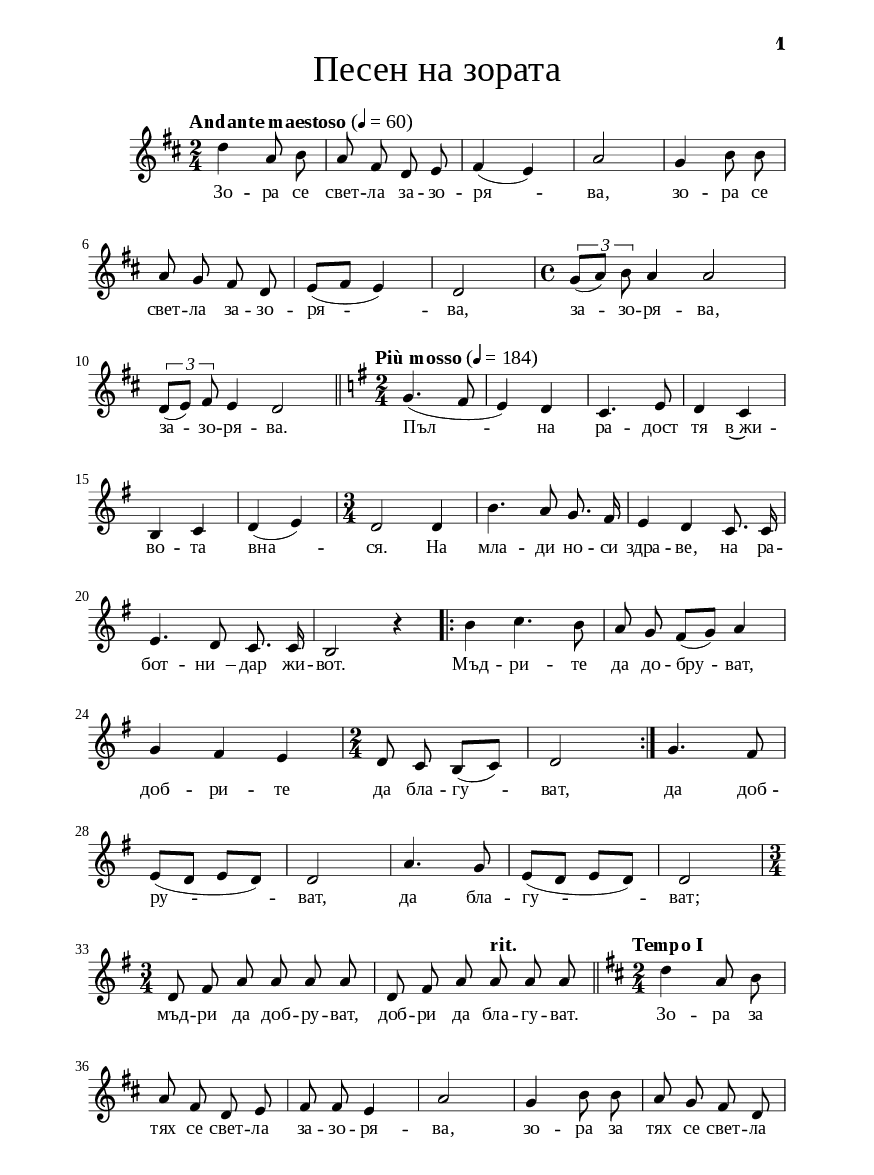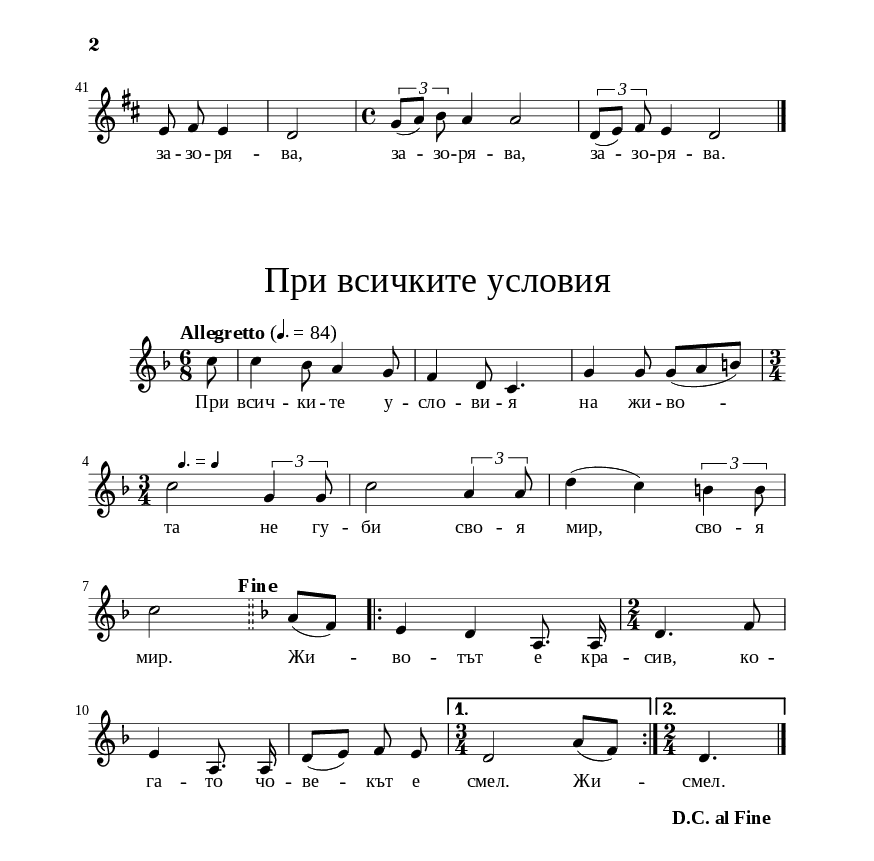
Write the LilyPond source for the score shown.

\version "2.24.4"

% include paper part and global functions
\include "include/globals.ily"

\bookpart {
  \label #'ref106
  \tocItem \markup "Песен на зората"
  \include "include/bookpart-paper.ily"
  \score {
    \include "include/score-layout.ily"

    \new Voice \relative c' {
      \clef treble
      \key d \major
      \time 2/4
      \tempoFunc "Andante maestoso" 4 "60"
      \autoBeamOff
      d'4 a8 b8 | a8 fis8 d e | fis4 ( e4 ) | a2 | g4 b8 b| \break

      a8 g fis d | e [ ( fis ] e4 )  | d2 | \time 4/4 \tuplet 3/2 { { g8 [ (   a8 ) ] b8 } } a4 a2 \break

      \tuplet 3/2 {    { d,8 [( e8 )] } fis8 } e4 d2 \bar "||"  \key g \major \time 2/4
      \tempoFunc "Più mosso" 4 "184"
      g4. ( fis8 | e4 ) d4 | c4. e8 |  d4 c | \break

      b4 c | d (e) | \time 3/4 d2 d4 | b'4. a8 g8. fis16 | e4 d c8. c16  | \break

      e4. d8 c8. c16 | b2 r4 \bar ".|:"
      b'4 c4. b8 | a8 g fis [(g)] a4  \break

      g4 fis e | \time 2/4 d8 c b8 [(c8) ] | d2 |
      \bar ":|." g4. fis8 | \break

      e8 [( d ] e [d ]) | d2 | a'4. g8  |  e8 [( d8  ] e8 [d8 ]) | d2 | \break

      \time 3/4 d8 fis a a a a | d, fis a \tempo "rit." a a a \bar "||" \key d \major \time 2/4 \tempo "Tempo I" d4 a8 b | \break

      a8 fis d e | fis fis e4| a2 | g4 b8 b | a g fis d | \break

      e8 fis e4 | d2 | \time 4/4 \tuplet 3/2 { g8 [(a8)] b } a4 a2 | \tuplet 3/2 {d,8 [(e8)] fis8  }e4 d2 \bar "|."


    }

    \addlyrics {
      Зо -- ра се свет -- ла за -- зо -- ря -- ва,
      зо -- ра се свет -- ла за -- зо -- ря -- ва,
      за -- зо -- ря -- ва, за -- зо -- ря -- ва.

      Пъл -- на ра -- дост тя в~жи -- во -- та вна -- ся.

      На мла -- ди но -- си здра -- ве,

      на ра -- бот -- "ни  –" дар жи -- вот.

      Мъд -- ри -- те да до -- бру -- ват,

      доб -- ри -- те да бла -- гу -- ват,

      да доб -- ру -- ват, да бла -- гу -- ват;

      мъд -- ри да доб -- ру -- ват,

      доб -- ри да бла -- гу -- ват.

      Зо -- ра за тях се свет -- ла за -- зо -- ря -- ва,

      зо -- ра за тях се свет -- ла за -- зо -- ря -- ва,

      за -- зо -- ря -- ва, за -- зо -- ря -- ва.
    }

    \header {
      title = \titleFunc #'ref_desc_11 "Песен на зората" "Pesen na zorata"
    }

    \midi{}

  } % score

  \markup \vspace #4

  \label #'ref107
  \tocItem \markup "При всичките условия"
  \include "include/bookpart-paper.ily"
  \score {
    \include "include/score-layout.ily"

    \new Voice \relative c' {
      \clef treble
      \key f \major
      \time 6/8
      \tempoFunc "Allegretto" 4. "84"
      \partial 8
      c'8 | c4 bes8 a4 g8 | f4 d8 c4. | g'4  g8 g8 (a b)  | \break

      \time 3/4 \tempo \markup {
        % make tempo note smaller
        \concat {
          \normal-text { "        " }
          \teeny \general-align #Y #DOWN \note {4.} #0.8
          \normal-text { " = " }
          \teeny \general-align #Y #DOWN \note {4} #0.8
        }
      }
      c2 \tuplet 3/2 { g4 g8} | c2 \tuplet 3/2 { a4 a8 } | d4 (c) \tupletUp \tuplet 3/2 { b b8 } | \tupletNeutral \break

      \tempo "                  Fine" c2  \bar "!!" \key d \minor a8 ( f8 ) \autoBeamOff \repeat volta 2 {
        e4 d a8. a16 | \time 2/4 d4. f8 | \break
        e4 a,8. a16 | d8 [(e8)] f8 e |
      }
      \alternative {
        {\time 3/4 d2 a'8 [(f)] }
        {\time 2/4 d4. }
      }
      \bar "|."

    }

    \addlyrics {
      При всич -- ки -- те у -- сло -- ви -- я на жи -- во -- та

      не гу -- би сво -- я мир, сво -- я мир.

      Жи -- во -- тът е кра -- сив,

      ко -- га -- то чо -- ве -- кът е смел.

      Жи -- смел.
    }

    \header {
      title = \titleFunc #'ref_desc_11 "При всичките условия" "Pri vsičkite uslovija"
    }

    \midi{}

  } % score

  \markup \dc-one "D.C. al Fine"



} % bookpart
